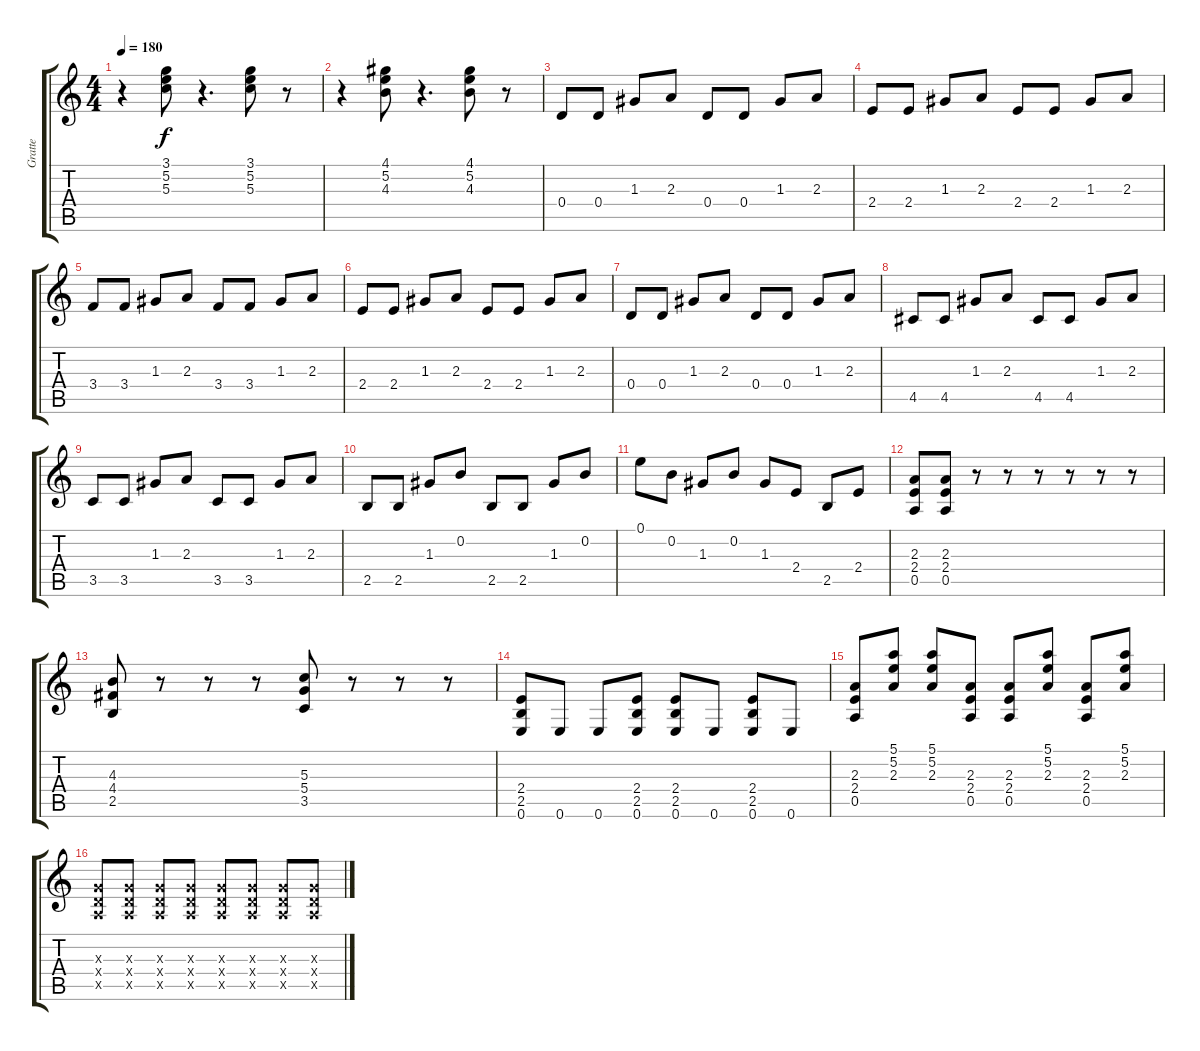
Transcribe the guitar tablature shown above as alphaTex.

\track ("Gratte" "Gratte") {instrument distortionguitar}
\staff {score tabs}
\tuning (E4 B3 G3 D3 A2 E2) {hide}
\ts (4 4)
\tempo 180
\clef g2
\ks c
r.4{dy f} (3.1 5.2 5.3).8 r.4{d} (3.1 5.2 5.3).8 r.8 |
r.4 (4.1 5.2 4.3).8 r.4{d} (4.1 5.2 4.3).8 r.8 |
0.4.8 0.4.8 1.3.8 2.3.8 0.4.8 0.4.8 1.3.8 2.3.8 |
2.4.8 2.4.8 1.3.8 2.3.8 2.4.8 2.4.8 1.3.8 2.3.8 |
3.4.8 3.4.8 1.3.8 2.3.8 3.4.8 3.4.8 1.3.8 2.3.8 |
2.4.8 2.4.8 1.3.8 2.3.8 2.4.8 2.4.8 1.3.8 2.3.8 |
0.4.8 0.4.8 1.3.8 2.3.8 0.4.8 0.4.8 1.3.8 2.3.8 |
4.5.8 4.5.8 1.3.8 2.3.8 4.5.8 4.5.8 1.3.8 2.3.8 |
3.5.8 3.5.8 1.3.8 2.3.8 3.5.8 3.5.8 1.3.8 2.3.8 |
2.5.8 2.5.8 1.3.8 0.2.8 2.5.8 2.5.8 1.3.8 0.2.8 |
0.1.8 0.2.8 1.3.8 0.2.8 1.3.8 2.4.8 2.5.8 2.4.8 |
(2.3 2.4 0.5).8 (2.3 2.4 0.5).8 r.8 r.8 r.8 r.8 r.8 r.8 |
(4.3 4.4 2.5).8 r.8 r.8 r.8 (5.3 5.4 3.5).8 r.8 r.8 r.8 |
(2.4 2.5 0.6).8 0.6.8 0.6.8 (2.4 2.5 0.6).8 (2.4 2.5 0.6).8 0.6.8 (2.4 2.5 0.6).8 0.6.8 |
(2.3 2.4 0.5).8 (5.1 5.2 2.3).8 (5.1 5.2 2.3).8 (2.3 2.4 0.5).8 (2.3 2.4 0.5).8 (5.1 5.2 2.3).8 (2.3 2.4 0.5).8 (5.1 5.2 2.3).8 |
(0.3{x} 0.4{x} 0.5{x}).8 (0.3{x} 0.4{x} 0.5{x}).8 (0.3{x} 0.4{x} 0.5{x}).8 (0.3{x} 0.4{x} 0.5{x}).8 (0.3{x} 0.4{x} 0.5{x}).8 (0.3{x} 0.4{x} 0.5{x}).8 (0.3{x} 0.4{x} 0.5{x}).8 (0.3{x} 0.4{x} 0.5{x}).8
